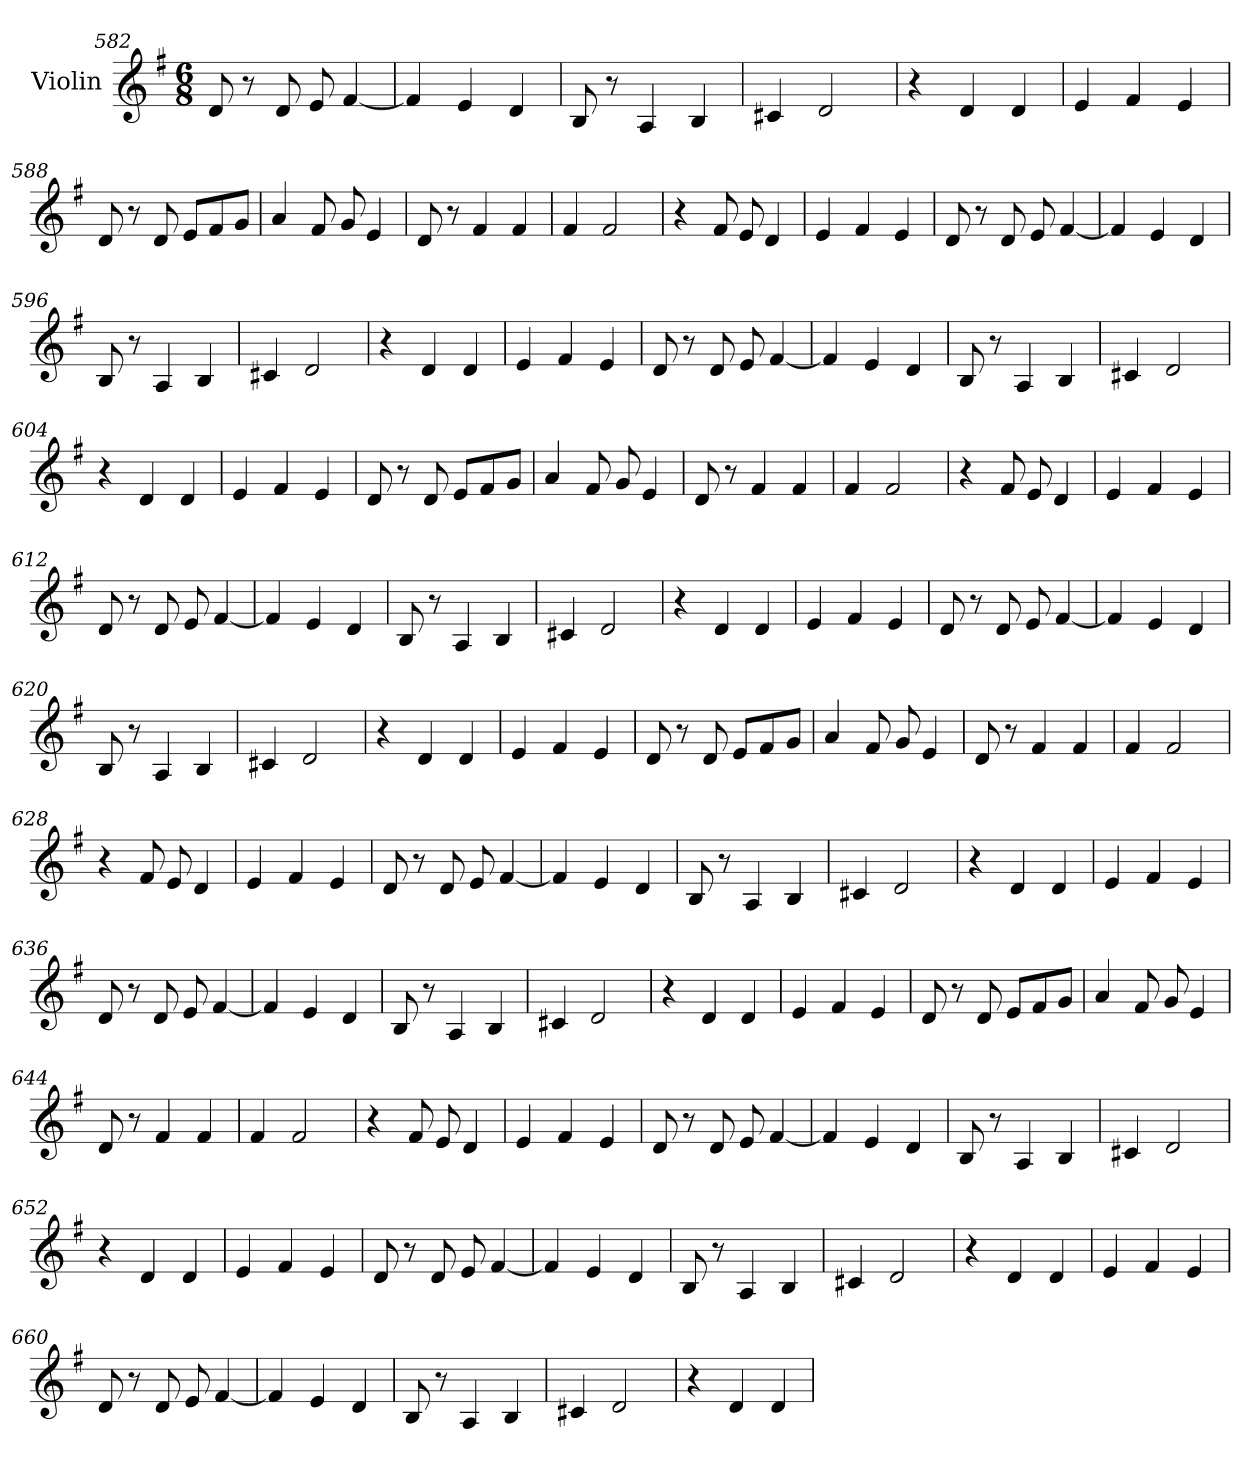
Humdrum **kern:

**kern
*part1
*staff1
*I"Violin
*clefG2
*k[f#]
*G:
*M6/8
=582
8d/
8r
8d/
8e/
[4f#/
=583
4f#/]
4e/
4d/
=584
8B/
8r
4A/
4B/
=585
4c#X/
2d/
=586
4r
4d/
4d/
!!LO:LB:g=z
=587
4e/
4f#/
4e/
=588
8d/
8r
8d/
8e/L
8f#/
8g/J
=589
4a/
8f#/
8g/
4e/
=590
8d/
8r
4f#/
4f#/
=591
4f#/
2f#/
=592
4r
8f#/
8e/
4d/
!!LO:LB:g=z
=593
4e/
4f#/
4e/
=594
8d/
8r
8d/
8e/
[4f#/
=595
4f#/]
4e/
4d/
=596
8B/
8r
4A/
4B/
=597
4c#X/
2d/
=598
4r
4d/
4d/
=599
4e/
4f#/
4e/
!!LO:LB:g=z
=600
8d/
8r
8d/
8e/
[4f#/
=601
4f#/]
4e/
4d/
=602
8B/
8r
4A/
4B/
=603
4c#X/
2d/
=604
4r
4d/
4d/
=605
4e/
4f#/
4e/
!!LO:LB:g=z
=606
8d/
8r
8d/
8e/L
8f#/
8g/J
=607
4a/
8f#/
8g/
4e/
=608
8d/
8r
4f#/
4f#/
=609
4f#/
2f#/
=610
4r
8f#/
8e/
4d/
=611
4e/
4f#/
4e/
!!LO:LB:g=z
=612
8d/
8r
8d/
8e/
[4f#/
=613
4f#/]
4e/
4d/
=614
8B/
8r
4A/
4B/
=615
4c#X/
2d/
=616
4r
4d/
4d/
=617
4e/
4f#/
4e/
=618
8d/
8r
8d/
8e/
[4f#/
!!LO:LB:g=z
=619
4f#/]
4e/
4d/
=620
8B/
8r
4A/
4B/
=621
4c#X/
2d/
=622
4r
4d/
4d/
=623
4e/
4f#/
4e/
=624
8d/
8r
8d/
8e/L
8f#/
8g/J
!!LO:LB:g=z
=625
4a/
8f#/
8g/
4e/
=626
8d/
8r
4f#/
4f#/
=627
4f#/
2f#/
=628
4r
8f#/
8e/
4d/
=629
4e/
4f#/
4e/
=630
8d/
8r
8d/
8e/
[4f#/
=631
4f#/]
4e/
4d/
!!LO:PB:g=z
=632
8B/
8r
4A/
4B/
=633
4c#X/
2d/
=634
4r
4d/
4d/
=635
4e/
4f#/
4e/
=636
8d/
8r
8d/
8e/
[4f#/
=637
4f#/]
4e/
4d/
=638
8B/
8r
4A/
4B/
!!LO:LB:g=z
=639
4c#X/
2d/
=640
4r
4d/
4d/
=641
4e/
4f#/
4e/
=642
8d/
8r
8d/
8e/L
8f#/
8g/J
=643
4a/
8f#/
8g/
4e/
=644
8d/
8r
4f#/
4f#/
=645
4f#/
2f#/
!!LO:LB:g=z
=646
4r
8f#/
8e/
4d/
=647
4e/
4f#/
4e/
=648
8d/
8r
8d/
8e/
[4f#/
=649
4f#/]
4e/
4d/
=650
8B/
8r
4A/
4B/
=651
4c#X/
2d/
=652
4r
4d/
4d/
!!LO:LB:g=z
=653
4e/
4f#/
4e/
=654
8d/
8r
8d/
8e/
[4f#/
=655
4f#/]
4e/
4d/
=656
8B/
8r
4A/
4B/
=657
4c#X/
2d/
=658
4r
4d/
4d/
=659
4e/
4f#/
4e/
!!LO:LB:g=z
=660
8d/
8r
8d/
8e/
[4f#/
=661
4f#/]
4e/
4d/
=662
8B/
8r
4A/
4B/
=663
4c#X/
2d/
=664
4r
4d/
4d/
=
*-
